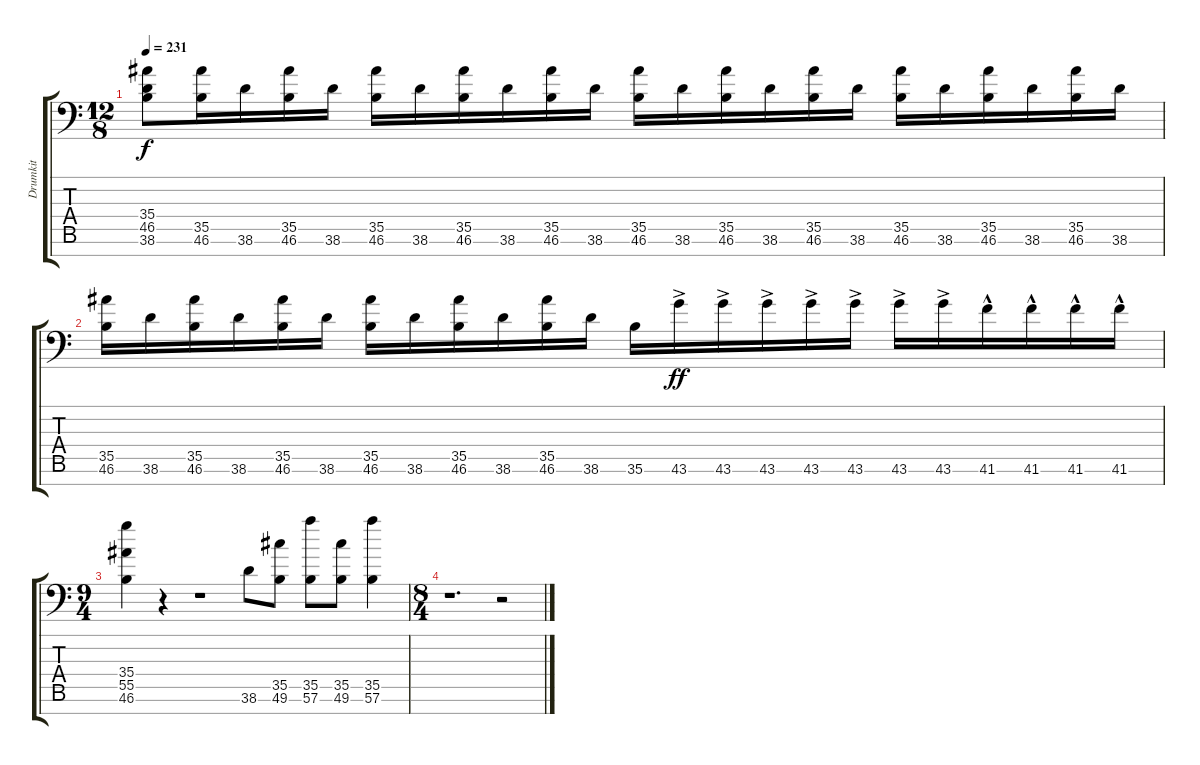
\track ("Drumkit" "Drumkit") {instrument acousticgrandpiano}
\staff {score tabs}
\tuning (C-1 C-1 C-1 C-1 C-1 C-1 C-1) {hide}
\ts (12 8)
\tempo 231
\clef f4
\ks c
(35.4 46.5 38.6).8{dy f} (35.5 46.6).16 38.6.16 (35.5 46.6).16 38.6.16 (35.5 46.6).16 38.6.16 (35.5 46.6).16 38.6.16 (35.5 46.6).16 38.6.16 (35.5 46.6).16 38.6.16 (35.5 46.6).16 38.6.16 (35.5 46.6).16 38.6.16 (35.5 46.6).16 38.6.16 (35.5 46.6).16 38.6.16 (35.5 46.6).16 38.6.16 |
(35.5 46.6).16 38.6.16 (35.5 46.6).16 38.6.16 (35.5 46.6).16 38.6.16 (35.5 46.6).16 38.6.16 (35.5 46.6).16 38.6.16 (35.5 46.6).16 38.6.16 35.6.16 43.6{ac}.16{dy ff} 43.6{ac}.16 43.6{ac}.16 43.6{ac}.16 43.6{ac}.16 43.6{ac}.16 43.6{ac}.16 41.6{hac}.16 41.6{hac}.16 41.6{hac}.16 41.6{hac}.16 |
\ts (9 4)
(35.4 55.5 46.6).4 r.4 r.1 38.6.8 (35.5 49.6).8 (35.5 57.6).8 (35.5 49.6).8 (35.5 57.6).4 |
\ts (8 4)
r.1{d} r.2
